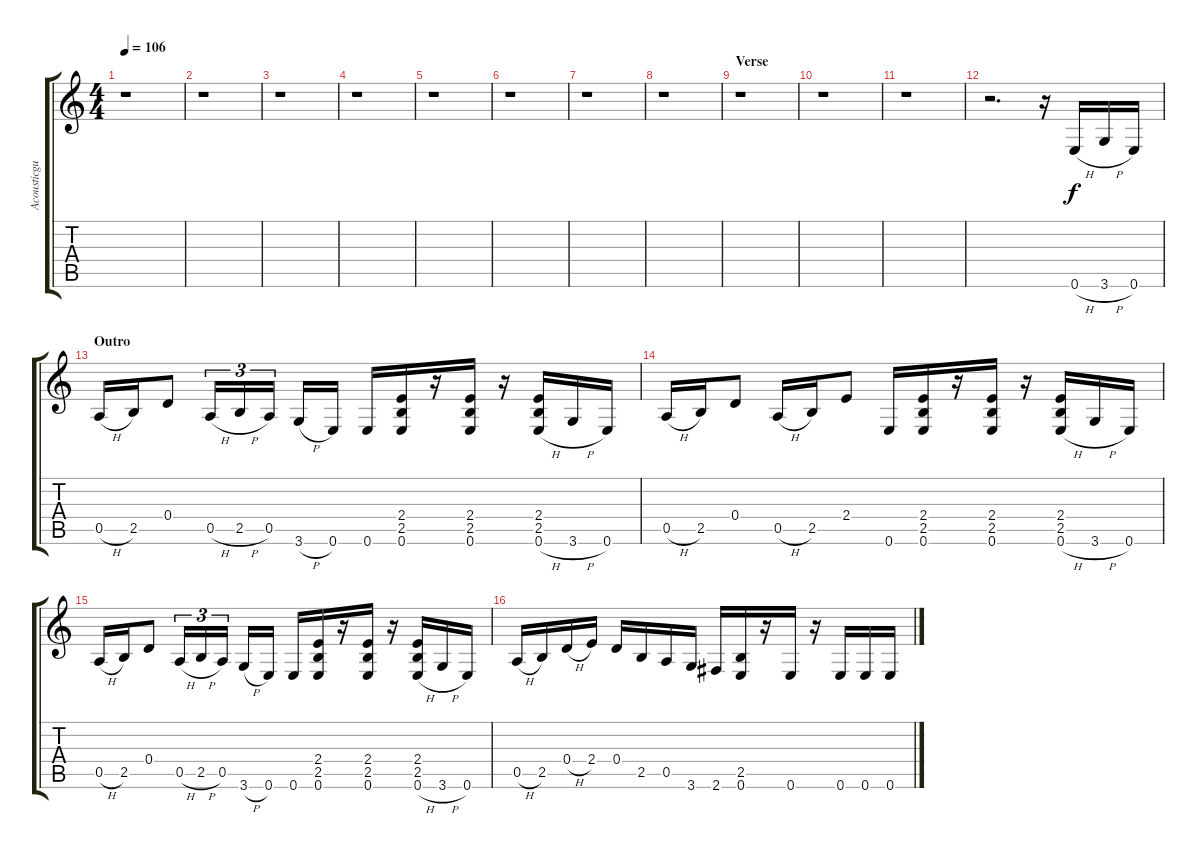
\track ("Acousticguitar" "Acousticgu") {instrument acousticguitarsteel}
\staff {score tabs}
\tuning (E4 B3 G3 D3 A2 E2) {hide}
\ts (4 4)
\tempo 106
\clef g2
\ks c
r.1{dy f} |
r.1 |
r.1 |
r.1 |
r.1 |
r.1 |
r.1 |
r.1 |
\section ("" "Verse")
r.1 |
r.1 |
r.1 |
r.2{d} r.16 0.6{h}.16 3.6{h}.16 0.6.16 |
\section ("" "Outro")
0.5{h}.16 2.5.16 0.4.8 0.5{h}.16{tu (3 2)} 2.5{h}.16{tu (3 2)} 0.5.16{tu (3 2)} 3.6{h}.16 0.6.16 0.6.16 (2.4 2.5 0.6).16 r.16 (2.4 2.5 0.6).16 r.16 (2.4 2.5 0.6{h}).16 3.6{h}.16 0.6.16 |
0.5{h}.16 2.5.16 0.4.8 0.5{h}.16 2.5.16 2.4.8 0.6.16 (2.4 2.5 0.6).16 r.16 (2.4 2.5 0.6).16 r.16 (2.4 2.5 0.6{h}).16 3.6{h}.16 0.6.16 |
0.5{h}.16 2.5.16 0.4.8 0.5{h}.16{tu (3 2)} 2.5{h}.16{tu (3 2)} 0.5.16{tu (3 2)} 3.6{h}.16 0.6.16 0.6.16 (2.4 2.5 0.6).16 r.16 (2.4 2.5 0.6).16 r.16 (2.4 2.5 0.6{h}).16 3.6{h}.16 0.6.16 |
0.5{h}.16 2.5.16 0.4{h}.16 2.4.16 0.4.16 2.5.16 0.5.16 3.6.16 2.6.16 (2.5 0.6).16 r.16 0.6.16 r.16 0.6.16 0.6.16 0.6.16
